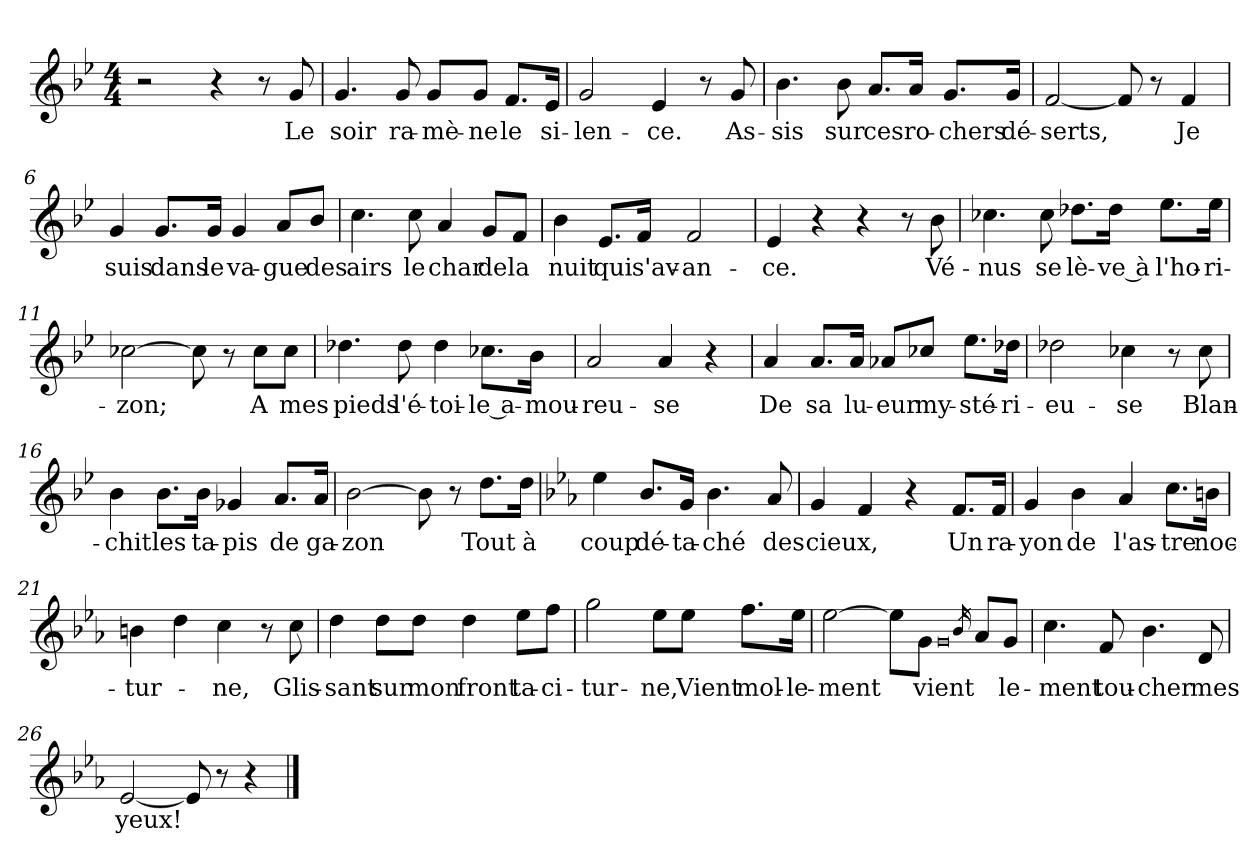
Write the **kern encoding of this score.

**kern	**text
*part1	*part1
*staff1	*staff1
*clefG2	*
*k[b-e-]	*
*M4/4	*
=1	=1
2r	.
4r	.
8r	.
!	!LO:LY:b
8g/	Le
=2	=2
!	!LO:LY:b
4.g/	soir
!	!LO:LY:b
8g/	ra-
!	!LO:LY:b
8g/L	-mè-
!	!LO:LY:b
8g/J	-ne
!	!LO:LY:b
8.f/L	le
!	!LO:LY:b
16e-/Jk	si-
=3	=3
!	!LO:LY:b
2g/	-len-
!	!LO:LY:b
4e-/	-ce.
8r	.
!	!LO:LY:b
8g/	As-
=4	=4
!	!LO:LY:b
4.b-\	-sis
!	!LO:LY:b
8b-\	sur
!	!LO:LY:b
8.a/L	ces
!	!LO:LY:b
16a/Jk	ro-
!	!LO:LY:b
8.g/L	-chers
!	!LO:LY:b
16g/Jk	dé-
=5	=5
!	!LO:LY:b
[2f/	-serts,
8f/]	.
8r	.
!	!LO:LY:b
4f/	Je
=6	=6
!	!LO:LY:b
4g/	suis
!	!LO:LY:b
8.g/L	dans
!	!LO:LY:b
16g/Jk	le
!	!LO:LY:b
4g/	va-
!	!LO:LY:b
8a/L	-gue
!	!LO:LY:b
8b-/J	des
!!LO:LB:g=z
=7	=7
!	!LO:LY:b
4.cc\	airs
!	!LO:LY:b
8cc\	le
!	!LO:LY:b
4a/	char
!	!LO:LY:b
8g/L	de
!	!LO:LY:b
8f/J	la
=8	=8
!	!LO:LY:b
4b-\	nuit
!	!LO:LY:b
8.e-/L	qui
!	!LO:LY:b
16f/Jk	s'av-
!	!LO:LY:b
2f/	-an-
=9	=9
!	!LO:LY:b
4e-/	-ce.
4r	.
4r	.
8r	.
!	!LO:LY:b
8b-\	Vé-
=10	=10
!	!LO:LY:b
4.cc-X\	-nus
!	!LO:LY:b
8cc-\	se
!	!LO:LY:b
8.dd-X\L	lè-
!	!LO:LY:b
16dd-\Jk	-ve à
!	!LO:LY:b
8.ee-\L	l'ho-
!	!LO:LY:b
16ee-\Jk	-ri-
=11	=11
!	!LO:LY:b
[2cc-X\	-zon;
8cc-\]	.
8r	.
!	!LO:LY:b
8cc-\L	A
!	!LO:LY:b
8cc-\J	mes
=12	=12
!	!LO:LY:b
4.dd-X\	pieds
!	!LO:LY:b
8dd-\	l'é-
!	!LO:LY:b
4dd-\	-toi-
!	!LO:LY:b
8.cc-X\L	-le a-
!	!LO:LY:b
16b-\Jk	-mou-
=13	=13
!	!LO:LY:b
2a/	-reu-
!	!LO:LY:b
4a/	-se
4r	.
!!LO:LB:g=z
=14	=14
!	!LO:LY:b
4a/	De
!	!LO:LY:b
8.a/L	sa
!	!LO:LY:b
16a/Jk	lu-
!	!LO:LY:b
8a-X/L	-eur
!	!LO:LY:b
8cc-X/J	my-
!	!LO:LY:b
8.ee-\L	-sté-
!	!LO:LY:b
16dd-X\Jk	-ri-
=15	=15
!	!LO:LY:b
2dd-X\	-eu-
!	!LO:LY:b
4cc-X\	-se
8r	.
!	!LO:LY:b
8cc-\	Blan-
=16	=16
!	!LO:LY:b
4b-\	-chit
!	!LO:LY:b
8.b-\L	les
!	!LO:LY:b
16b-\Jk	ta-
!	!LO:LY:b
4g-X/	-pis
!	!LO:LY:b
8.a/L	de
!	!LO:LY:b
16a/Jk	ga-
=17	=17
!	!LO:LY:b
[2b-\	-zon
8b-\]	.
8r	.
!	!LO:LY:b
8.dd\L	Tout
!	!LO:LY:b
16dd\Jk	à
=18	=18
*k[b-e-a-]	*
!	!LO:LY:b
4ee-\	coup
!	!LO:LY:b
8.b-/L	dé-
!	!LO:LY:b
16g/Jk	-ta-
!	!LO:LY:b
4.b-\	-ché
!	!LO:LY:b
8a-/	des
=19	=19
!	!LO:LY:b
4g/	cieux,
4f/	.
4r	.
!	!LO:LY:b
8.f/L	Un
!	!LO:LY:b
16f/Jk	ra-
!!LO:LB:g=z
=20	=20
!	!LO:LY:b
4g/	-yon
!	!LO:LY:b
4b-\	de
!	!LO:LY:b
4a-/	l'as-
!	!LO:LY:b
8.cc\L	-tre
!	!LO:LY:b
16bn\Jk	noc-
=21	=21
!	!LO:LY:b
4bn\	-tur-
4dd\	.
!	!LO:LY:b
4cc\	-ne,
8r	.
!	!LO:LY:b
8cc\	Glis-
=22	=22
!	!LO:LY:b
4dd\	-sant
!	!LO:LY:b
8dd\L	sur
!	!LO:LY:b
8dd\J	mon
!	!LO:LY:b
4dd\	front
!	!LO:LY:b
8ee-\L	ta-
!	!LO:LY:b
8ff\J	-ci-
=23	=23
!	!LO:LY:b
2gg\	-tur-
!	!LO:LY:b
8ee-\L	-ne,
!	!LO:LY:b
8ee-\J	Vient
!	!LO:LY:b
8.ff\L	mol-
!	!LO:LY:b
16ee-\Jk	-le-
=24	=24
!	!LO:LY:b
[2ee-\	-ment
8ee-\L]	.
!	!LO:LY:b
8g\J	vient
0qg	.
16qb-/	.
8a-/L	.
!	!LO:LY:b
8g/J	-le-
!!LO:LB:g=z
=25	=25
!	!LO:LY:b
4.cc\	-ment
!	!LO:LY:b
8f/	tou-
!	!LO:LY:b
4.b-\	-cher
!	!LO:LY:b
8d/	mes
=26	=26
!	!LO:LY:b
[2e-/	yeux!
8e-/]	.
8r	.
4r	.
==	==
*-	*-
